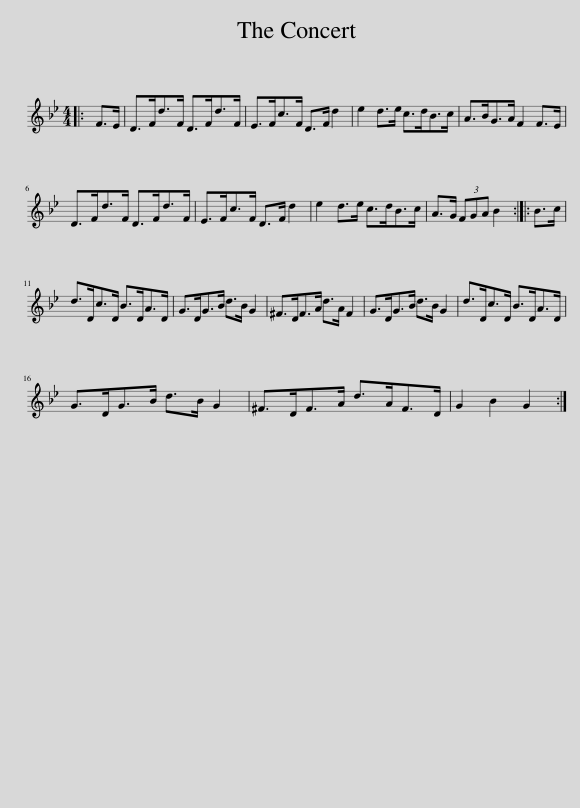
X:1
L:1/8
M:4/4
I:linebreak $
K:Bb
V:1 treble
V:1
|: F>E | D>Fd>F D>Fd>F | E>Fc>F D>F d2 | e2 d>e c>dB>c | A>BG>A F2 F>E |$ %5
 D>Fd>F D>Fd>F | E>Fc>F D>F d2 | e2 d>e c>dB>c | A>G (3FGA B2 :: B>c |$ %10
 d>Dc>D B>DA>D | G>DG>B d>B G2 | ^F>DF>A d>A F2 | G>DG>B d>B G2 | d>Dc>D B>DA>D |$ %15
 G>DG>B d>B G2 | ^F>DF>A d>AF>D | G2 B2 G2 :| %18
